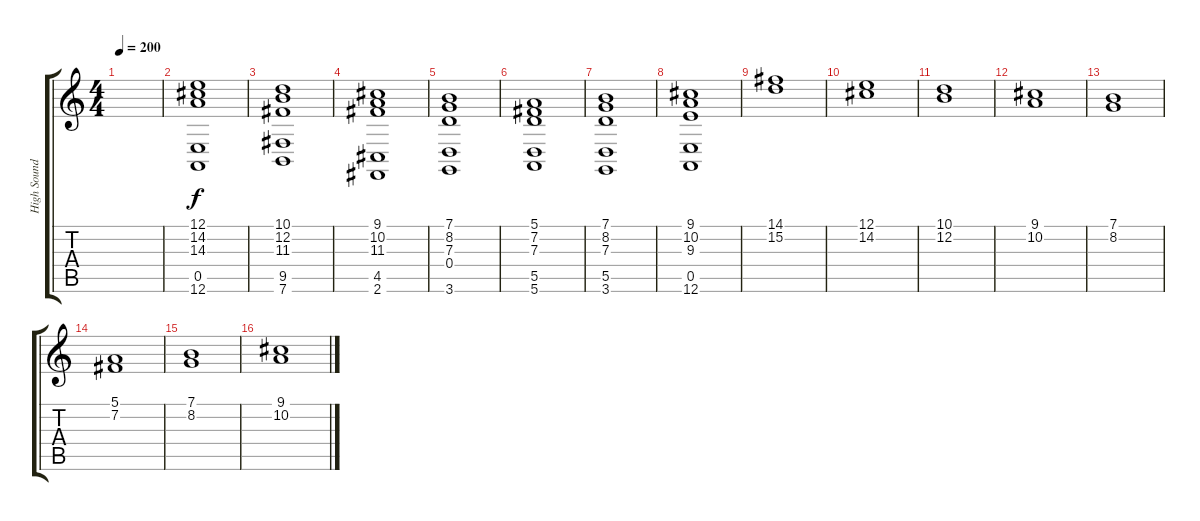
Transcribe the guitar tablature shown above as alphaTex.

\track ("High Soundy Thing" "High Sound") {instrument synthstrings2}
\staff {score tabs}
\tuning (E4 B3 G3 D3 A2 E2) {hide}
\ts (4 4)
\tempo 200
\clef g2
\ks c
|
(12.1 14.2 14.3 0.5 12.6).1 |
(10.1 12.2 11.3 9.5 7.6).1 |
(9.1 10.2 11.3 4.5 2.6).1 |
(7.1 8.2 7.3 0.4 3.6).1 |
(5.1 7.2 7.3 5.5 5.6).1 |
(7.1 8.2 7.3 5.5 3.6).1 |
(9.1 10.2 9.3 0.5 12.6).1 |
(14.1 15.2).1 |
(12.1 14.2).1 |
(10.1 12.2).1 |
(9.1 10.2).1 |
(7.1 8.2).1 |
(5.1 7.2).1 |
(7.1 8.2).1 |
(9.1 10.2).1
